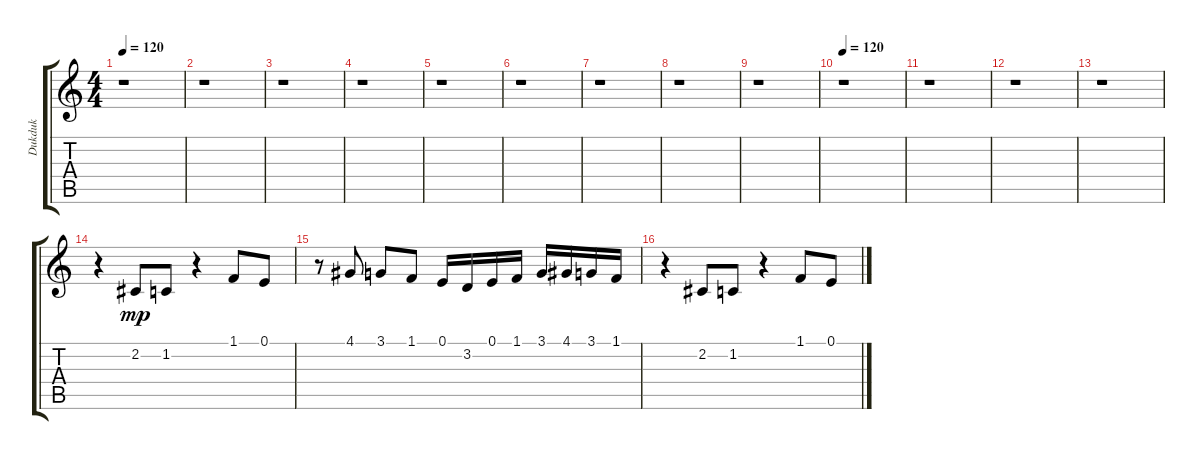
\track ("Dukduk" "Dukduk") {instrument flute}
\staff {score tabs}
\tuning (E4 B3 G3 D3 A2 E2) {hide}
\ts (4 4)
\tempo 120
\clef g2
\ks c
r.1{dy f} |
r.1 |
r.1 |
r.1 |
r.1 |
r.1 |
r.1 |
r.1 |
r.1 |
\tempo 120
r.1 |
r.1 |
r.1 |
r.1 |
r.4 2.2.8{dy mp} 1.2.8 r.4 1.1.8 0.1.8 |
r.8 4.1.8 3.1.8 1.1.8 0.1.16 3.2.16 0.1.16 1.1.16 3.1.16 4.1.16 3.1.16 1.1.16 |
r.4 2.2.8 1.2.8 r.4 1.1.8 0.1.8
